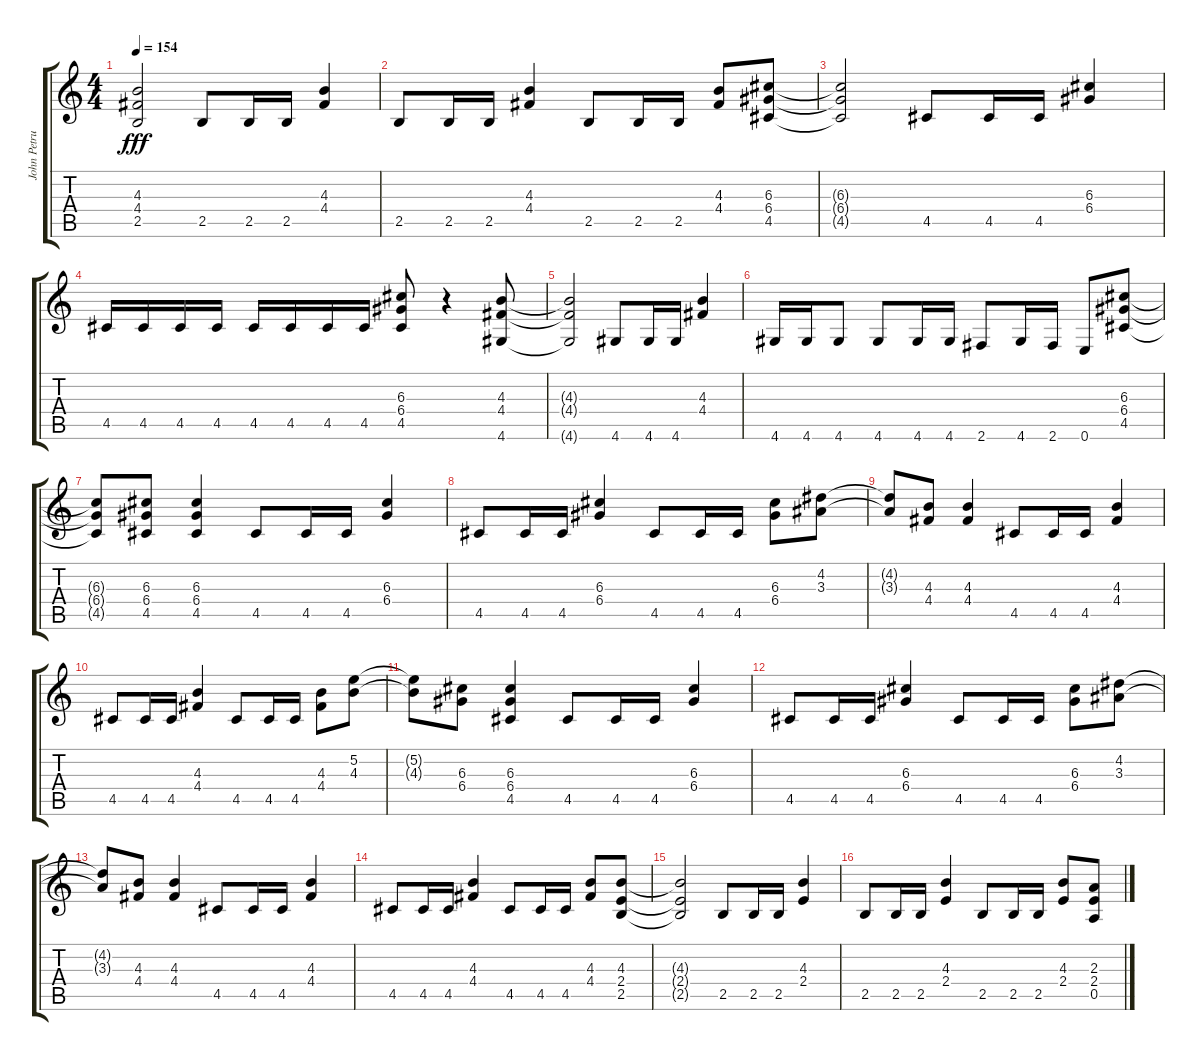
\track ("John Petrucci Lead" "John Petru") {instrument distortionguitar}
\staff {score tabs}
\tuning (E4 B3 G3 D3 A2 E2) {hide}
\ts (4 4)
\tempo 154
\clef g2
\ks c
(4.3{t} 4.4{t} 2.5{t}).2{dy fff} 2.5.8 2.5.16 2.5.16 (4.3 4.4).4 |
2.5.8 2.5.16 2.5.16 (4.3 4.4).4 2.5.8 2.5.16 2.5.16 (4.3 4.4).8 (6.3 6.4 4.5).8 |
(6.3{t} 6.4{t} 4.5{t}).2 4.5.8 4.5.16 4.5.16 (6.3 6.4).4 |
4.5.16 4.5.16 4.5.16 4.5.16 4.5.16 4.5.16 4.5.16 4.5.16 (6.3 6.4 4.5).8 r.4 (4.3 4.4 4.6).8 |
(4.3{t} 4.4{t} 4.6{t}).2 4.6.8 4.6.16 4.6.16 (4.3 4.4).4 |
4.6.16 4.6.16 4.6.8 4.6.8 4.6.16 4.6.16 2.6.8 4.6.16 2.6.16 0.6.8 (6.3 6.4 4.5).8 |
(6.3{t} 6.4{t} 4.5{t}).8 (6.3 6.4 4.5).8 (6.3 6.4 4.5).4 4.5.8 4.5.16 4.5.16 (6.3 6.4).4 |
4.5.8 4.5.16 4.5.16 (6.3 6.4).4 4.5.8 4.5.16 4.5.16 (6.3 6.4).8 (4.2 3.3).8 |
(4.2{t} 3.3{t}).8 (4.3 4.4).8 (4.3 4.4).4 4.5.8 4.5.16 4.5.16 (4.3 4.4).4 |
4.5.8 4.5.16 4.5.16 (4.3 4.4).4 4.5.8 4.5.16 4.5.16 (4.3 4.4).8 (5.2 4.3).8 |
(5.2{t} 4.3{t}).8 (6.3 6.4).8 (6.3 6.4 4.5).4 4.5.8 4.5.16 4.5.16 (6.3 6.4).4 |
4.5.8 4.5.16 4.5.16 (6.3 6.4).4 4.5.8 4.5.16 4.5.16 (6.3 6.4).8 (4.2 3.3).8 |
(4.2{t} 3.3{t}).8 (4.3 4.4).8 (4.3 4.4).4 4.5.8 4.5.16 4.5.16 (4.3 4.4).4 |
4.5.8 4.5.16 4.5.16 (4.3 4.4).4 4.5.8 4.5.16 4.5.16 (4.3 4.4).8 (4.3 2.4 2.5).8 |
(4.3{t} 2.4{t} 2.5{t}).2 2.5.8 2.5.16 2.5.16 (4.3 2.4).4 |
2.5.8 2.5.16 2.5.16 (4.3 2.4).4 2.5.8 2.5.16 2.5.16 (4.3 2.4).8 (2.3 2.4 0.5).8
